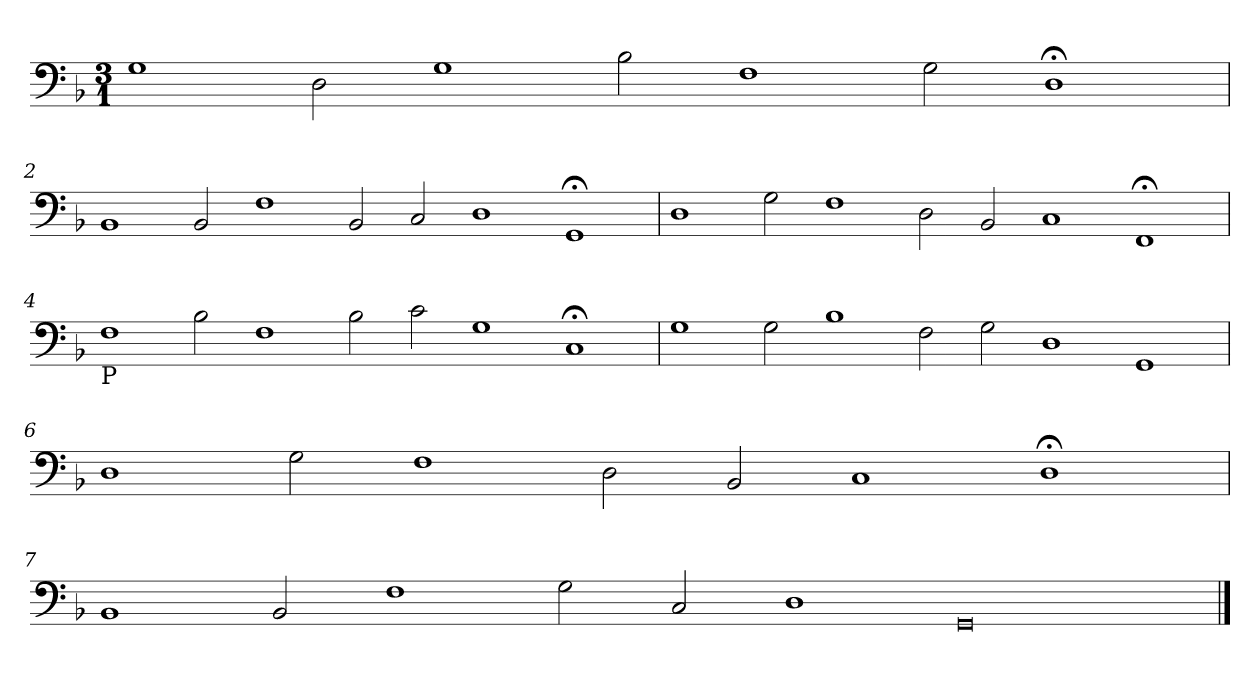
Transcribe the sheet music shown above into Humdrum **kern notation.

**kern
*part1
*staff1
*clefF4
*k[b-]
*M3/1
=1
1G
2D\
1G
2B-\
1F
2G\
1D;<
=2
1BB-
2BB-/
1F
2BB-/
2C/
1D
1GG;<
=3
1D
2G\
1F
2D\
2BB-/
1C
1FF;<
=4
!LO:TX:b:t=P
1F
2B-\
1F
2B-\
2c\
1G
1C;<
=5
1G
2G\
1B-
2F\
2G\
1D
1GG
=6
1D
2G\
1F
2D\
2BB-/
1C
1D;<
=7
1BB-
2BB-/
1F
2G\
2C/
1D
0GG
==
*-
